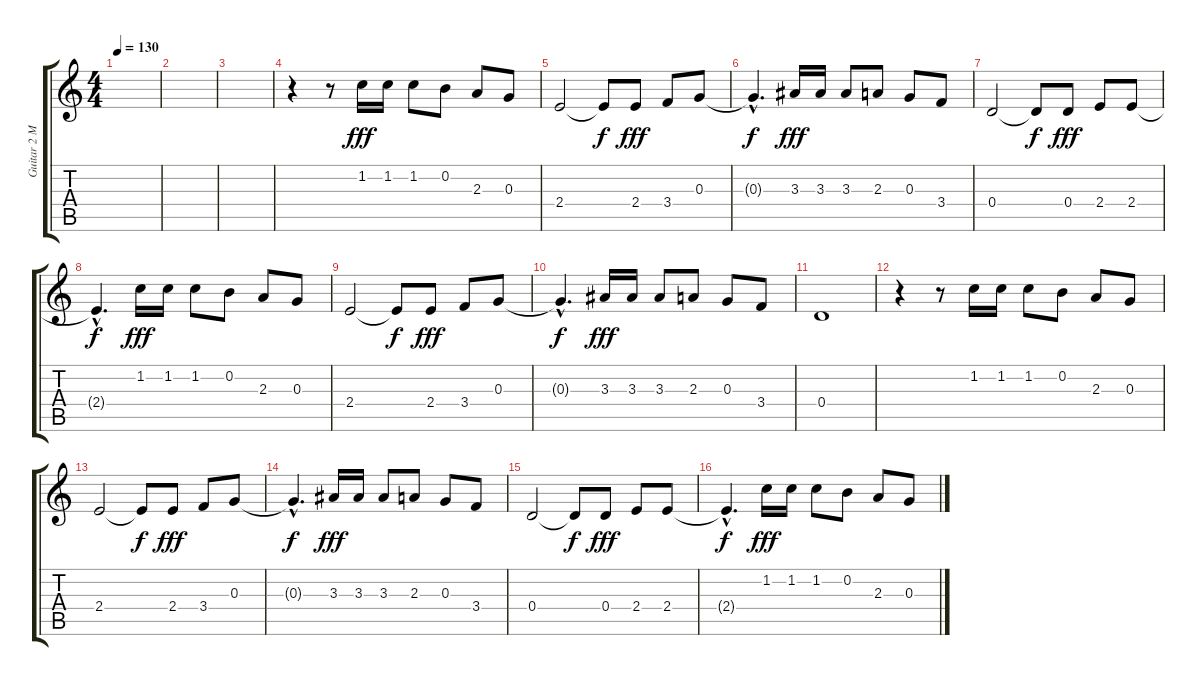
\track ("Guitar 2 Mini Solo" "Guitar 2 M") {instrument acousticguitarsteel}
\staff {score tabs}
\tuning (E4 B3 G3 D3 A2 E2) {hide}
\ts (4 4)
\tempo 130
\clef g2
\ks c
|
|
|
r.4 r.8 1.2.16{dy fff} 1.2.16 1.2.8 0.2.8 2.3.8 0.3.8 |
2.4.2 2.4{t}.8{dy f} 2.4.8{dy fff} 3.4.8 0.3.8 |
0.3{hac t}.4{d dy f} 3.3.16{dy fff} 3.3.16 3.3.8 2.3.8 0.3.8 3.4.8 |
0.4.2 0.4{t}.8{dy f} 0.4.8{dy fff} 2.4.8 2.4.8 |
2.4{hac t}.4{d dy f} 1.2.16{dy fff} 1.2.16 1.2.8 0.2.8 2.3.8 0.3.8 |
2.4.2 2.4{t}.8{dy f} 2.4.8{dy fff} 3.4.8 0.3.8 |
0.3{hac t}.4{d dy f} 3.3.16{dy fff} 3.3.16 3.3.8 2.3.8 0.3.8 3.4.8 |
0.4.1 |
r.4 r.8 1.2.16 1.2.16 1.2.8 0.2.8 2.3.8 0.3.8 |
2.4.2 2.4{t}.8{dy f} 2.4.8{dy fff} 3.4.8 0.3.8 |
0.3{hac t}.4{d dy f} 3.3.16{dy fff} 3.3.16 3.3.8 2.3.8 0.3.8 3.4.8 |
0.4.2 0.4{t}.8{dy f} 0.4.8{dy fff} 2.4.8 2.4.8 |
2.4{hac t}.4{d dy f} 1.2.16{dy fff} 1.2.16 1.2.8 0.2.8 2.3.8 0.3.8
